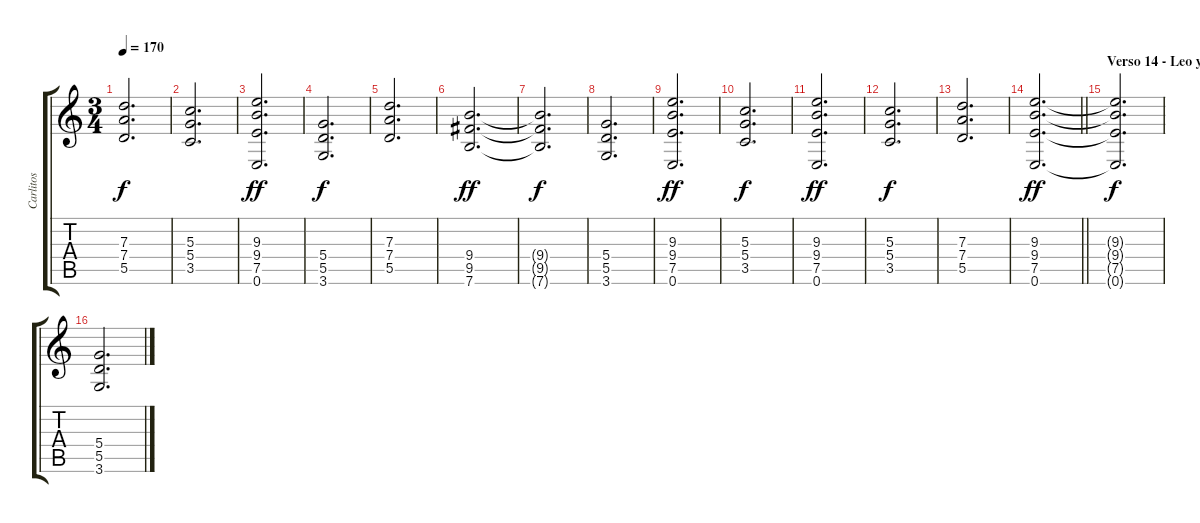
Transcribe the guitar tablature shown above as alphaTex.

\track ("Carlitos" "Carlitos") {instrument overdrivenguitar}
\staff {score tabs}
\tuning (E4 B3 G3 D3 A2 E2) {hide}
\ts (3 4)
\tempo 170
\clef g2
\ks c
(7.3 7.4 5.5).2{d dy f} |
(5.3 5.4 3.5).2{d} |
(9.3 9.4 7.5 0.6).2{d dy ff} |
(5.4 5.5 3.6).2{d dy f} |
(7.3 7.4 5.5).2{d} |
(9.4 9.5 7.6).2{d dy ff} |
(9.4{t} 9.5{t} 7.6{t}).2{d dy f} |
(5.4 5.5 3.6).2{d} |
(9.3 9.4 7.5 0.6).2{d dy ff} |
(5.3 5.4 3.5).2{d dy f} |
(9.3 9.4 7.5 0.6).2{d dy ff} |
(5.3 5.4 3.5).2{d dy f} |
(7.3 7.4 5.5).2{d} |
\barLineRight lightlight
(9.3 9.4 7.5 0.6).2{d dy ff} |
\section ("" "Verso 14 - Leo y Aurora")
(9.3{t} 9.4{t} 7.5{t} 0.6{t}).2{d dy f} |
(5.4 5.5 3.6).2{d}
